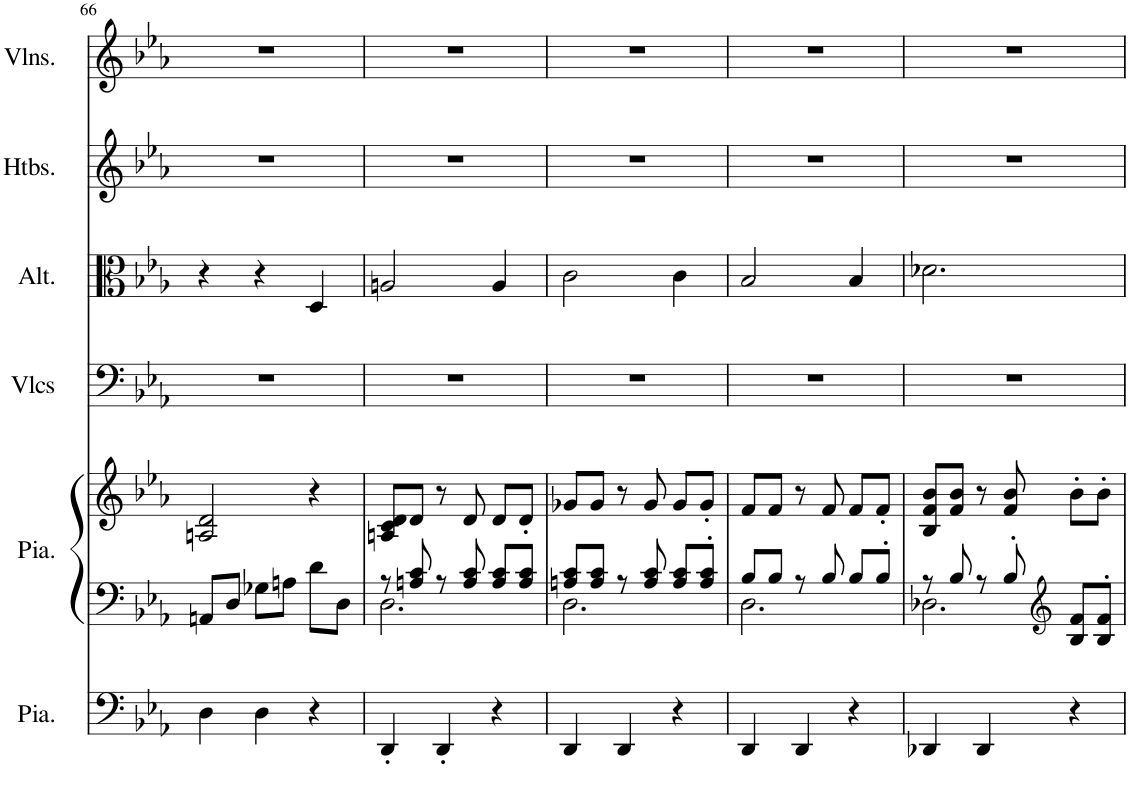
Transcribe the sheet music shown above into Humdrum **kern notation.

**kern	**kern	**kern	**kern	**kern	**kern	**kern
*part6	*part5	*part5	*part4	*part3	*part2	*part1
*staff7	*staff6	*staff5	*staff4	*staff3	*staff2	*staff1
*I"Piano, Pedals	*I"Piano, Organ	*	*I"Violoncelles, Bass	*I"Altos, Tenor	*I"Hautbois, Alto	*I"Violons, Soprano
*I'Pia.	*I'Pia.	*	*I'Vlcs	*I'Alt.	*I'Htbs.	*I'Vlns.
!!LO:PB:g=z
*clefF4	*clefF4	*clefG2	*clefF4	*clefC3	*clefG2	*clefG2
*k[b-e-a-]	*k[b-e-a-]	*k[b-e-a-]	*k[b-e-a-]	*k[b-e-a-]	*k[b-e-a-]	*k[b-e-a-]
*M3/4	*M3/4	*M3/4	*M3/4	*M3/4	*M3/4	*M3/4
=66	=66	=66	=66	=66	=66	=66
4D\	8AAn/L	2An/ 2d/	2.r	4r	2.r	2.r
.	8D/J	.	.	.	.	.
4D\	8G-X\L	.	.	4r	.	.
.	8An\J	.	.	.	.	.
4r	8d\L	4r	.	4D/	.	.
.	8D\J	.	.	.	.	.
=67	=67	=67	=67	=67	=67	=67
*	*^	*	*	*	*	*
4DD'/	8r	2.D\	8An/ 8c/ 8d/L	2.r	2An/	2.r	2.r
.	8An/ 8c/	.	8d/J	.	.	.	.
4DD'/	8r	.	8r	.	.	.	.
.	8A/ 8c/	.	8d/	.	.	.	.
4r	8A/ 8c/L	.	8d/L	.	4A/	.	.
.	8A/ 8c/J	.	8d'/J	.	.	.	.
=68	=68	=68	=68	=68	=68	=68	=68
4DD/	8An/ 8c/L	2.D\	8g-X/L	2.r	2c\	2.r	2.r
.	8A/ 8c/J	.	8g-/J	.	.	.	.
4DD/	8r	.	8r	.	.	.	.
.	8A/ 8c/	.	8g-/	.	.	.	.
4r	8A/ 8c/L	.	8g-/L	.	4c\	.	.
.	8A/' 8c/'J	.	8g-'/J	.	.	.	.
=69	=69	=69	=69	=69	=69	=69	=69
4DD/	8B-/L	2.D\	8f/L	2.r	2B-/	2.r	2.r
.	8B-/J	.	8f/J	.	.	.	.
4DD/	8r	.	8r	.	.	.	.
.	8B-/	.	8f/	.	.	.	.
4r	8B-/L	.	8f/L	.	4B-/	.	.
.	8B-'/J	.	8f'/J	.	.	.	.
=70	=70	=70	=70	=70	=70	=70	=70
4DD-X/	8r	2.D-X\	8B-/ 8f/ 8b-/L	2.r	2.d-X\	2.r	2.r
.	8B-/	.	8f/ 8b-/J	.	.	.	.
4DD-/	8r	.	8r	.	.	.	.
.	8B-'/	.	8f/ 8b-/	.	.	.	.
*	*clefG2	*	*	*	*	*	*
4r	8B-/ 8f/L	.	8b-'\L	.	.	.	.
.	8B-/' 8f/'J	.	8b-'\J	.	.	.	.
*	*v	*v	*	*	*	*	*
=	=	=	=	=	=	=
*-	*-	*-	*-	*-	*-	*-
